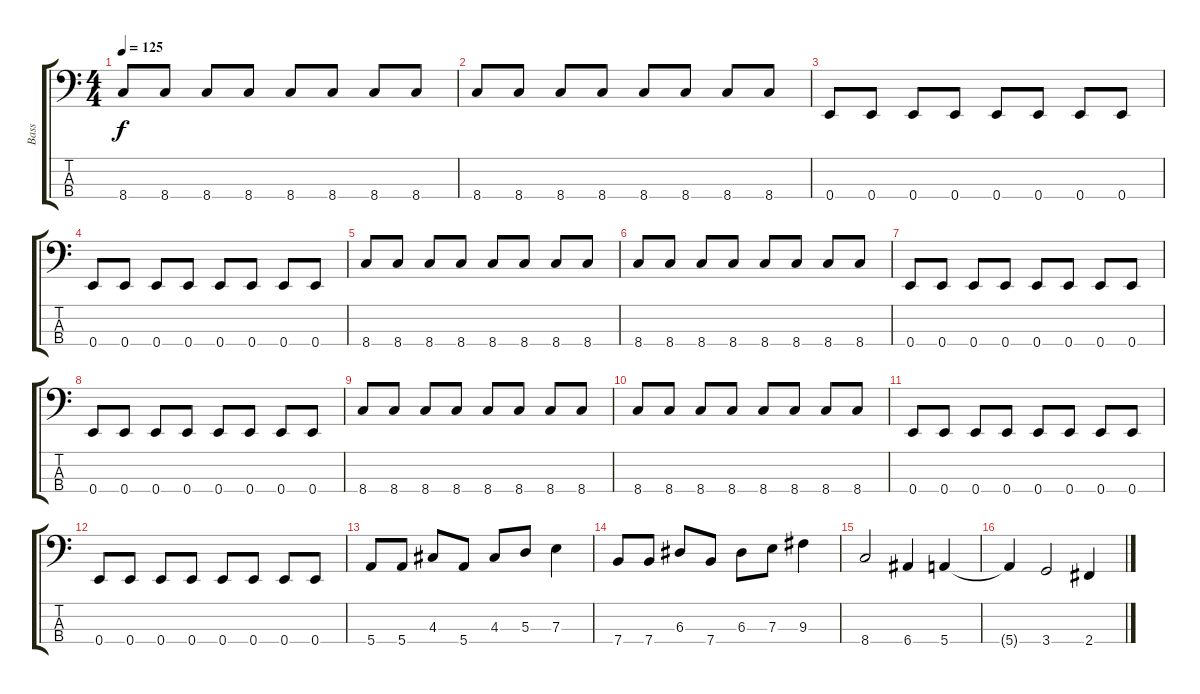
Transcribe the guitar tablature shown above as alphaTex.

\track ("Bass" "Bass") {instrument electricbassfinger}
\staff {score tabs}
\tuning (G2 D2 A1 E1) {hide}
\ts (4 4)
\tempo 125
\clef f4
\ks c
8.4.8{dy f} 8.4.8 8.4.8 8.4.8 8.4.8 8.4.8 8.4.8 8.4.8 |
8.4.8 8.4.8 8.4.8 8.4.8 8.4.8 8.4.8 8.4.8 8.4.8 |
0.4.8 0.4.8 0.4.8 0.4.8 0.4.8 0.4.8 0.4.8 0.4.8 |
0.4.8 0.4.8 0.4.8 0.4.8 0.4.8 0.4.8 0.4.8 0.4.8 |
8.4.8 8.4.8 8.4.8 8.4.8 8.4.8 8.4.8 8.4.8 8.4.8 |
8.4.8 8.4.8 8.4.8 8.4.8 8.4.8 8.4.8 8.4.8 8.4.8 |
0.4.8 0.4.8 0.4.8 0.4.8 0.4.8 0.4.8 0.4.8 0.4.8 |
0.4.8 0.4.8 0.4.8 0.4.8 0.4.8 0.4.8 0.4.8 0.4.8 |
8.4.8 8.4.8 8.4.8 8.4.8 8.4.8 8.4.8 8.4.8 8.4.8 |
8.4.8 8.4.8 8.4.8 8.4.8 8.4.8 8.4.8 8.4.8 8.4.8 |
0.4.8 0.4.8 0.4.8 0.4.8 0.4.8 0.4.8 0.4.8 0.4.8 |
0.4.8 0.4.8 0.4.8 0.4.8 0.4.8 0.4.8 0.4.8 0.4.8 |
5.4.8 5.4.8 4.3.8 5.4.8 4.3.8 5.3.8 7.3.4 |
7.4.8 7.4.8 6.3.8 7.4.8 6.3.8 7.3.8 9.3.4 |
8.4.2 6.4.4 5.4.4 |
5.4{t}.4 3.4.2 2.4.4
